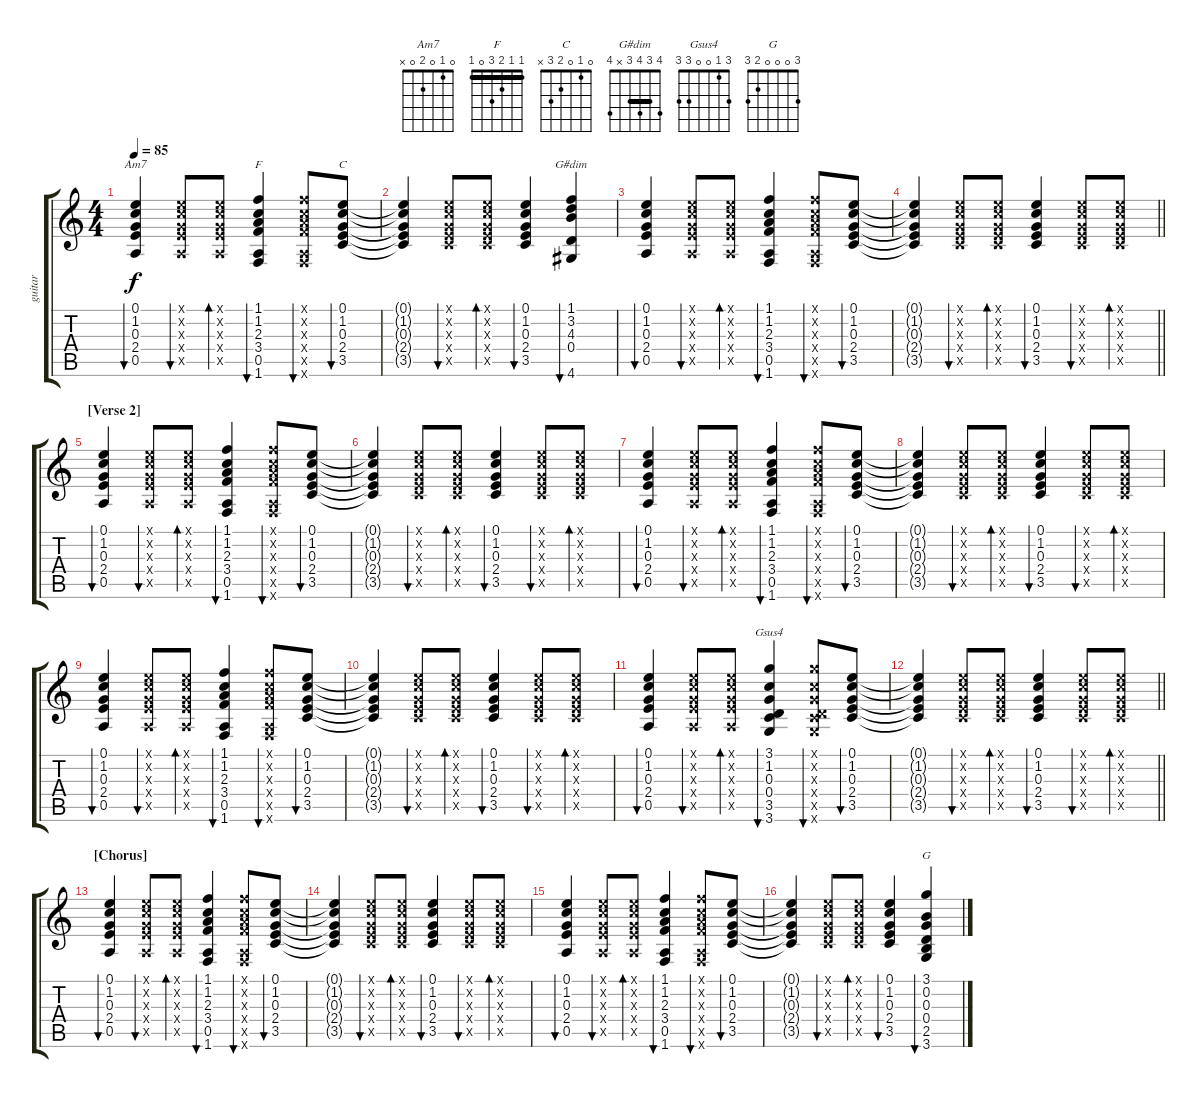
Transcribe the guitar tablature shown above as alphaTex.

\track ("guitar" "guitar") {instrument acousticguitarsteel}
\staff {score tabs}
\tuning (E4 B3 G3 D3 A2 E2) {hide}
\chord ("Am7" 0 1 0 2 0 x)
\chord ("F" 1 1 2 3 0 1) {barre 1}
\chord ("C" 0 1 0 2 3 x)
\chord ("G#dim" 4 3 4 3 x 4) {barre 3}
\chord ("Gsus4" 3 1 0 0 3 3)
\chord ("G" 3 0 0 0 2 3)
\ts (4 4)
\tempo 85
\clef g2
\ks c
(0.1 1.2 0.3 2.4 0.5).4{bu 30 ch "Am7" dy f} (0.1{x} 1.2{x} 0.3{x} 2.4{x} 0.5{x}).8{bu 30} (0.1{x} 1.2{x} 0.3{x} 2.4{x} 0.5{x}).8{bd 30} (1.1 1.2 2.3 3.4 0.5 1.6).4{bu 30 ch "F"} (1.1{x} 1.2{x} 2.3{x} 3.4{x} 0.5{x} 1.6{x}).8{bu 30} (0.1 1.2 0.3 2.4 3.5).8{bu 30 ch "C"} |
(0.1{t} 1.2{t} 0.3{t} 2.4{t} 3.5{t}).4 (0.1{x} 1.2{x} 0.3{x} 2.4{x} 3.5{x}).8{bu 30} (0.1{x} 1.2{x} 0.3{x} 2.4{x} 3.5{x}).8{bd 30} (0.1 1.2 0.3 2.4 3.5).4{bu 30} (1.1 3.2 4.3 0.4 4.6).4{bu 30 ch "G#dim"} |
(0.1 1.2 0.3 2.4 0.5).4{bu 30} (0.1{x} 1.2{x} 0.3{x} 2.4{x} 0.5{x}).8{bu 30} (0.1{x} 1.2{x} 0.3{x} 2.4{x} 0.5{x}).8{bd 30} (1.1 1.2 2.3 3.4 0.5 1.6).4{bu 30} (1.1{x} 1.2{x} 2.3{x} 3.4{x} 0.5{x} 1.6{x}).8{bu 30} (0.1 1.2 0.3 2.4 3.5).8{bu 30} |
\barLineRight lightlight
(0.1{t} 1.2{t} 0.3{t} 2.4{t} 3.5{t}).4 (0.1{x} 1.2{x} 0.3{x} 2.4{x} 3.5{x}).8{bu 30} (0.1{x} 1.2{x} 0.3{x} 2.4{x} 3.5{x}).8{bd 30} (0.1 1.2 0.3 2.4 3.5).4{bu 30} (0.1{x} 1.2{x} 0.3{x} 2.4{x} 3.5{x}).8{bu 30} (0.1{x} 1.2{x} 0.3{x} 2.4{x} 3.5{x}).8{bd 30} |
\section ("" "[Verse 2]")
(0.1 1.2 0.3 2.4 0.5).4{bu 30} (0.1{x} 1.2{x} 0.3{x} 2.4{x} 0.5{x}).8{bu 30} (0.1{x} 1.2{x} 0.3{x} 2.4{x} 0.5{x}).8{bd 30} (1.1 1.2 2.3 3.4 0.5 1.6).4{bu 30} (1.1{x} 1.2{x} 2.3{x} 3.4{x} 0.5{x} 1.6{x}).8{bu 30} (0.1 1.2 0.3 2.4 3.5).8{bu 30} |
(0.1{t} 1.2{t} 0.3{t} 2.4{t} 3.5{t}).4 (0.1{x} 1.2{x} 0.3{x} 2.4{x} 3.5{x}).8{bu 30} (0.1{x} 1.2{x} 0.3{x} 2.4{x} 3.5{x}).8{bd 30} (0.1 1.2 0.3 2.4 3.5).4{bu 30} (0.1{x} 1.2{x} 0.3{x} 2.4{x} 3.5{x}).8{bu 30} (0.1{x} 1.2{x} 0.3{x} 2.4{x} 3.5{x}).8{bd 30} |
(0.1 1.2 0.3 2.4 0.5).4{bu 30} (0.1{x} 1.2{x} 0.3{x} 2.4{x} 0.5{x}).8{bu 30} (0.1{x} 1.2{x} 0.3{x} 2.4{x} 0.5{x}).8{bd 30} (1.1 1.2 2.3 3.4 0.5 1.6).4{bu 30} (1.1{x} 1.2{x} 2.3{x} 3.4{x} 0.5{x} 1.6{x}).8{bu 30} (0.1 1.2 0.3 2.4 3.5).8{bu 30} |
(0.1{t} 1.2{t} 0.3{t} 2.4{t} 3.5{t}).4 (0.1{x} 1.2{x} 0.3{x} 2.4{x} 3.5{x}).8{bu 30} (0.1{x} 1.2{x} 0.3{x} 2.4{x} 3.5{x}).8{bd 30} (0.1 1.2 0.3 2.4 3.5).4{bu 30} (0.1{x} 1.2{x} 0.3{x} 2.4{x} 3.5{x}).8{bu 30} (0.1{x} 1.2{x} 0.3{x} 2.4{x} 3.5{x}).8{bd 30} |
(0.1 1.2 0.3 2.4 0.5).4{bu 30} (0.1{x} 1.2{x} 0.3{x} 2.4{x} 0.5{x}).8{bu 30} (0.1{x} 1.2{x} 0.3{x} 2.4{x} 0.5{x}).8{bd 30} (1.1 1.2 2.3 3.4 0.5 1.6).4{bu 30} (1.1{x} 1.2{x} 2.3{x} 3.4{x} 0.5{x} 1.6{x}).8{bu 30} (0.1 1.2 0.3 2.4 3.5).8{bu 30} |
(0.1{t} 1.2{t} 0.3{t} 2.4{t} 3.5{t}).4 (0.1{x} 1.2{x} 0.3{x} 2.4{x} 3.5{x}).8{bu 30} (0.1{x} 1.2{x} 0.3{x} 2.4{x} 3.5{x}).8{bd 30} (0.1 1.2 0.3 2.4 3.5).4{bu 30} (0.1{x} 1.2{x} 0.3{x} 2.4{x} 3.5{x}).8{bu 30} (0.1{x} 1.2{x} 0.3{x} 2.4{x} 3.5{x}).8{bd 30} |
(0.1 1.2 0.3 2.4 0.5).4{bu 30} (0.1{x} 1.2{x} 0.3{x} 2.4{x} 0.5{x}).8{bu 30} (0.1{x} 1.2{x} 0.3{x} 2.4{x} 0.5{x}).8{bd 30} (3.1 1.2 0.3 0.4 3.5 3.6).4{bu 30 ch "Gsus4"} (3.1{x} 1.2{x} 0.3{x} 0.4{x} 3.5{x} 3.6{x}).8{bu 30} (0.1 1.2 0.3 2.4 3.5).8{bu 30} |
\barLineRight lightlight
(0.1{t} 1.2{t} 0.3{t} 2.4{t} 3.5{t}).4 (0.1{x} 1.2{x} 0.3{x} 2.4{x} 3.5{x}).8{bu 30} (0.1{x} 1.2{x} 0.3{x} 2.4{x} 3.5{x}).8{bd 30} (0.1 1.2 0.3 2.4 3.5).4{bu 30} (0.1{x} 1.2{x} 0.3{x} 2.4{x} 3.5{x}).8{bu 30} (0.1{x} 1.2{x} 0.3{x} 2.4{x} 3.5{x}).8{bd 30} |
\section ("" "[Chorus]")
(0.1 1.2 0.3 2.4 0.5).4{bu 30} (0.1{x} 1.2{x} 0.3{x} 2.4{x} 0.5{x}).8{bu 30} (0.1{x} 1.2{x} 0.3{x} 2.4{x} 0.5{x}).8{bd 30} (1.1 1.2 2.3 3.4 0.5 1.6).4{bu 30} (1.1{x} 1.2{x} 2.3{x} 3.4{x} 0.5{x} 1.6{x}).8{bu 30} (0.1 1.2 0.3 2.4 3.5).8{bu 30} |
(0.1{t} 1.2{t} 0.3{t} 2.4{t} 3.5{t}).4 (0.1{x} 1.2{x} 0.3{x} 2.4{x} 3.5{x}).8{bu 30} (0.1{x} 1.2{x} 0.3{x} 2.4{x} 3.5{x}).8{bd 30} (0.1 1.2 0.3 2.4 3.5).4{bu 30} (0.1{x} 1.2{x} 0.3{x} 2.4{x} 3.5{x}).8{bu 30} (0.1{x} 1.2{x} 0.3{x} 2.4{x} 3.5{x}).8{bd 30} |
(0.1 1.2 0.3 2.4 0.5).4{bu 30} (0.1{x} 1.2{x} 0.3{x} 2.4{x} 0.5{x}).8{bu 30} (0.1{x} 1.2{x} 0.3{x} 2.4{x} 0.5{x}).8{bd 30} (1.1 1.2 2.3 3.4 0.5 1.6).4{bu 30} (1.1{x} 1.2{x} 2.3{x} 3.4{x} 0.5{x} 1.6{x}).8{bu 30} (0.1 1.2 0.3 2.4 3.5).8{bu 30} |
(0.1{t} 1.2{t} 0.3{t} 2.4{t} 3.5{t}).4 (0.1{x} 1.2{x} 0.3{x} 2.4{x} 3.5{x}).8{bu 30} (0.1{x} 1.2{x} 0.3{x} 2.4{x} 3.5{x}).8{bd 30} (0.1 1.2 0.3 2.4 3.5).4{bu 30} (3.1 0.2 0.3 0.4 2.5 3.6).4{bu 30 ch "G"}
